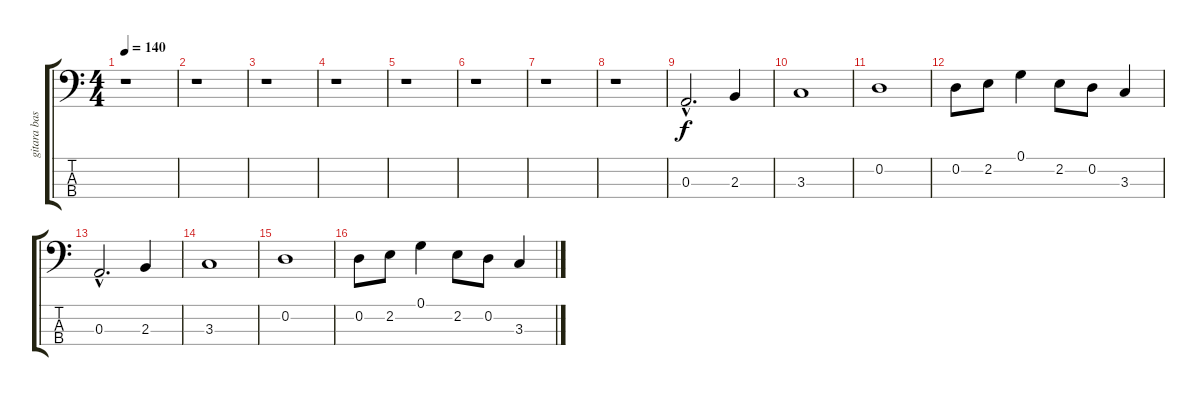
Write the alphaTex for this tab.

\track ("gitara basowa" "gitara bas") {instrument electricbassfinger}
\staff {score tabs}
\tuning (G2 D2 A1 E1) {hide}
\ts (4 4)
\tempo 140
\clef f4
\ks c
r.1{dy f instrument electricbassfinger} |
r.1 |
r.1 |
r.1 |
r.1 |
r.1 |
r.1 |
r.1 |
0.3{hac}.2{d} 2.3.4 |
3.3.1 |
0.2.1 |
0.2.8 2.2.8 0.1.4 2.2.8 0.2.8 3.3.4 |
0.3{hac}.2{d} 2.3.4 |
3.3.1 |
0.2.1 |
0.2.8 2.2.8 0.1.4 2.2.8 0.2.8 3.3.4
